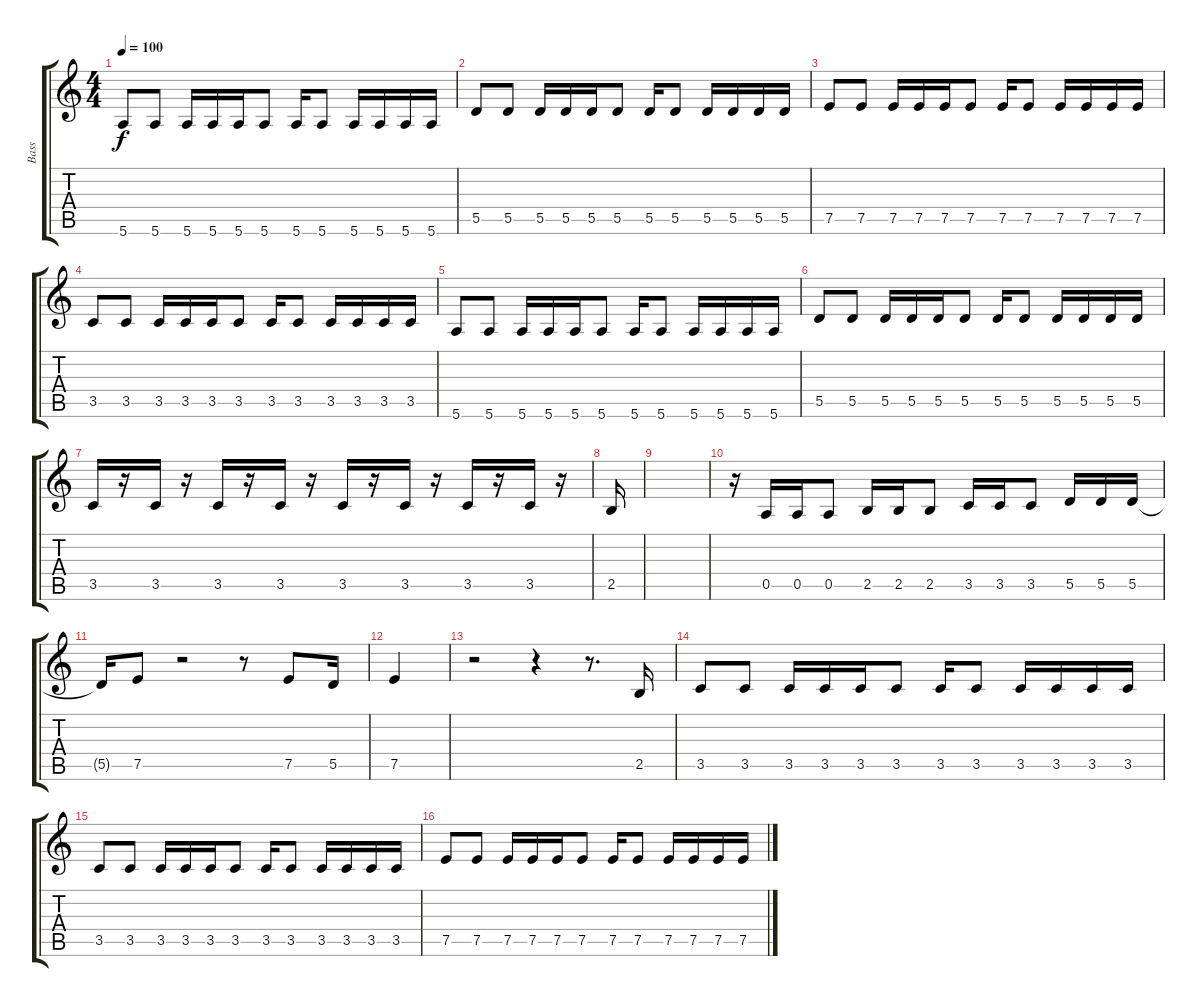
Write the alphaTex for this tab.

\track ("Bass" "Bass") {instrument electricbassfinger}
\staff {score tabs}
\tuning (E4 B3 G3 D3 A2 E2) {hide}
\ts (4 4)
\tempo 100
\clef g2
\ks c
5.6.8{dy f} 5.6.8 5.6.16 5.6.16 5.6.16 5.6.8 5.6.16 5.6.8 5.6.16 5.6.16 5.6.16 5.6.16 |
5.5.8 5.5.8 5.5.16 5.5.16 5.5.16 5.5.8 5.5.16 5.5.8 5.5.16 5.5.16 5.5.16 5.5.16 |
7.5.8 7.5.8 7.5.16 7.5.16 7.5.16 7.5.8 7.5.16 7.5.8 7.5.16 7.5.16 7.5.16 7.5.16 |
3.5.8 3.5.8 3.5.16 3.5.16 3.5.16 3.5.8 3.5.16 3.5.8 3.5.16 3.5.16 3.5.16 3.5.16 |
5.6.8 5.6.8 5.6.16 5.6.16 5.6.16 5.6.8 5.6.16 5.6.8 5.6.16 5.6.16 5.6.16 5.6.16 |
5.5.8 5.5.8 5.5.16 5.5.16 5.5.16 5.5.8 5.5.16 5.5.8 5.5.16 5.5.16 5.5.16 5.5.16 |
3.5.16 r.16 3.5.16 r.16 3.5.16 r.16 3.5.16 r.16 3.5.16 r.16 3.5.16 r.16 3.5.16 r.16 3.5.16 r.16 |
2.5.16 |
|
r.16 0.5.16 0.5.16 0.5.8 2.5.16 2.5.16 2.5.8 3.5.16 3.5.16 3.5.8 5.5.16 5.5.16 5.5.16 |
5.5{t}.16 7.5.8 r.2 r.8 7.5.8 5.5.16 |
7.5.4 |
r.2 r.4 r.8{d} 2.5.16 |
3.5.8 3.5.8 3.5.16 3.5.16 3.5.16 3.5.8 3.5.16 3.5.8 3.5.16 3.5.16 3.5.16 3.5.16 |
3.5.8 3.5.8 3.5.16 3.5.16 3.5.16 3.5.8 3.5.16 3.5.8 3.5.16 3.5.16 3.5.16 3.5.16 |
7.5.8 7.5.8 7.5.16 7.5.16 7.5.16 7.5.8 7.5.16 7.5.8 7.5.16 7.5.16 7.5.16 7.5.16
